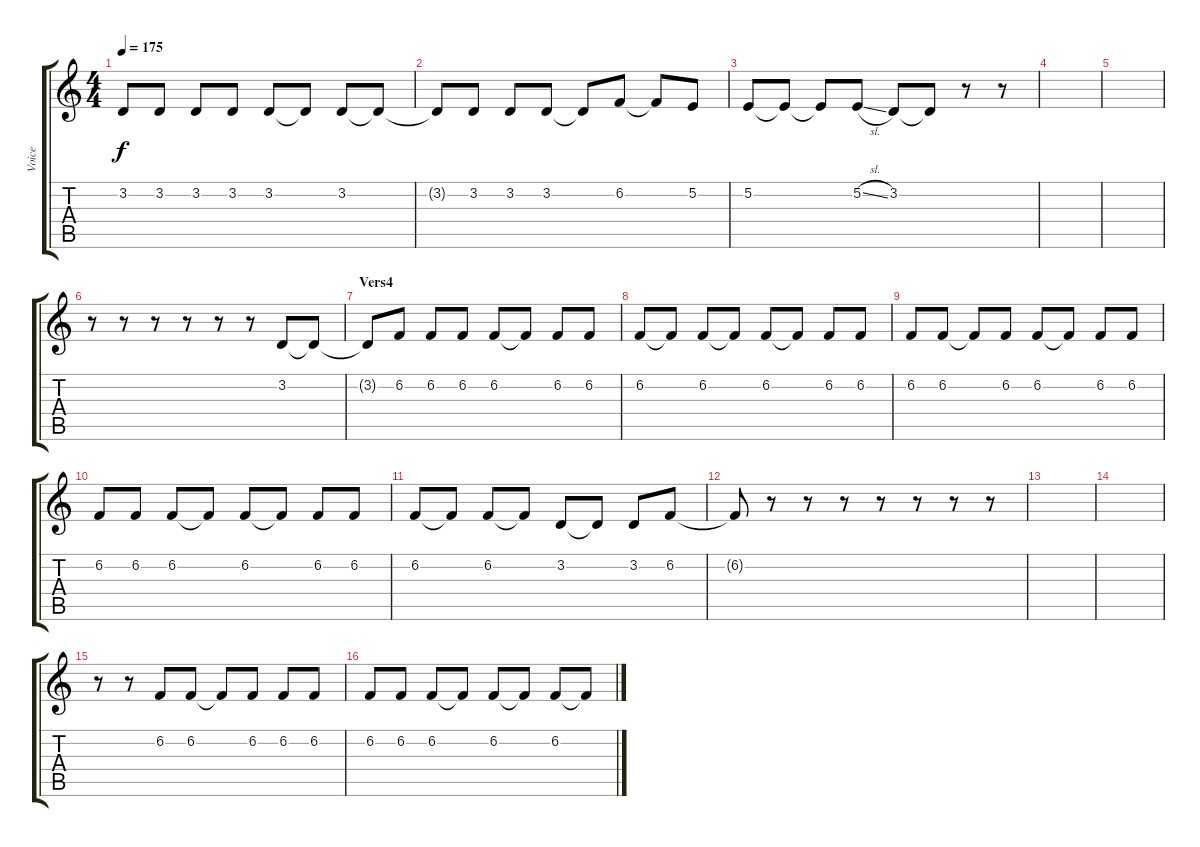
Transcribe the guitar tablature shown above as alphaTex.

\track ("Voice" "Voice") {instrument lead2sawtooth}
\staff {score tabs}
\tuning (E4 B3 G3 D3 A2 E2) {hide}
\ts (4 4)
\tempo 175
\clef g2
\ks c
3.2{t}.8{dy f} 3.2.8 3.2.8 3.2.8 3.2.8 3.2{t}.8 3.2.8 3.2{t}.8 |
3.2{t}.8 3.2.8 3.2.8 3.2.8 3.2{t}.8 6.2.8 6.2{t}.8 5.2.8 |
5.2.8 5.2{t}.8 5.2{t}.8 5.2{sl}.8 3.2.8 3.2{t}.8 r.8 r.8 |
|
|
r.8 r.8 r.8 r.8 r.8 r.8 3.2.8 3.2{t}.8 |
\section ("" "Vers4")
3.2{t}.8 6.2.8 6.2.8 6.2.8 6.2.8 6.2{t}.8 6.2.8 6.2.8 |
6.2.8 6.2{t}.8 6.2.8 6.2{t}.8 6.2.8 6.2{t}.8 6.2.8 6.2.8 |
6.2.8 6.2.8 6.2{t}.8 6.2.8 6.2.8 6.2{t}.8 6.2.8 6.2.8 |
6.2.8 6.2.8 6.2.8 6.2{t}.8 6.2.8 6.2{t}.8 6.2.8 6.2.8 |
6.2.8 6.2{t}.8 6.2.8 6.2{t}.8 3.2.8 3.2{t}.8 3.2.8 6.2.8 |
6.2{t}.8 r.8 r.8 r.8 r.8 r.8 r.8 r.8 |
|
|
r.8 r.8 6.2.8 6.2.8 6.2{t}.8 6.2.8 6.2.8 6.2.8 |
6.2.8 6.2.8 6.2.8 6.2{t}.8 6.2.8 6.2{t}.8 6.2.8 6.2{t}.8
